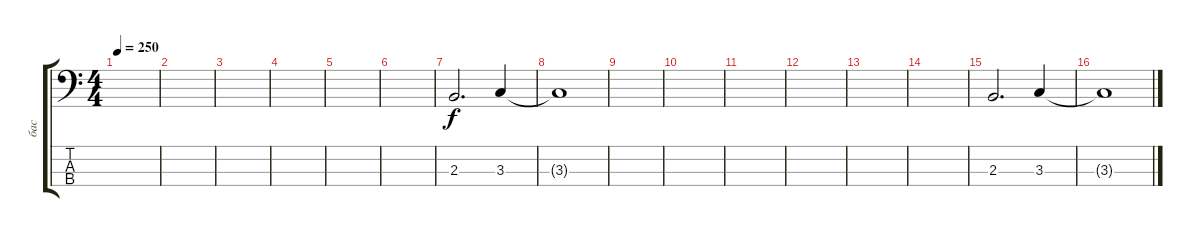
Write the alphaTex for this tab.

\track ("бас" "бас") {instrument electricbassfinger}
\staff {score tabs}
\tuning (G2 D2 A1 E1) {hide}
\ts (4 4)
\tempo 250
\clef f4
\ks c
|
|
|
|
|
|
2.3.2{d} 3.3.4 |
3.3{t}.1 |
|
|
|
|
|
|
2.3.2{d} 3.3.4 |
3.3{t}.1
